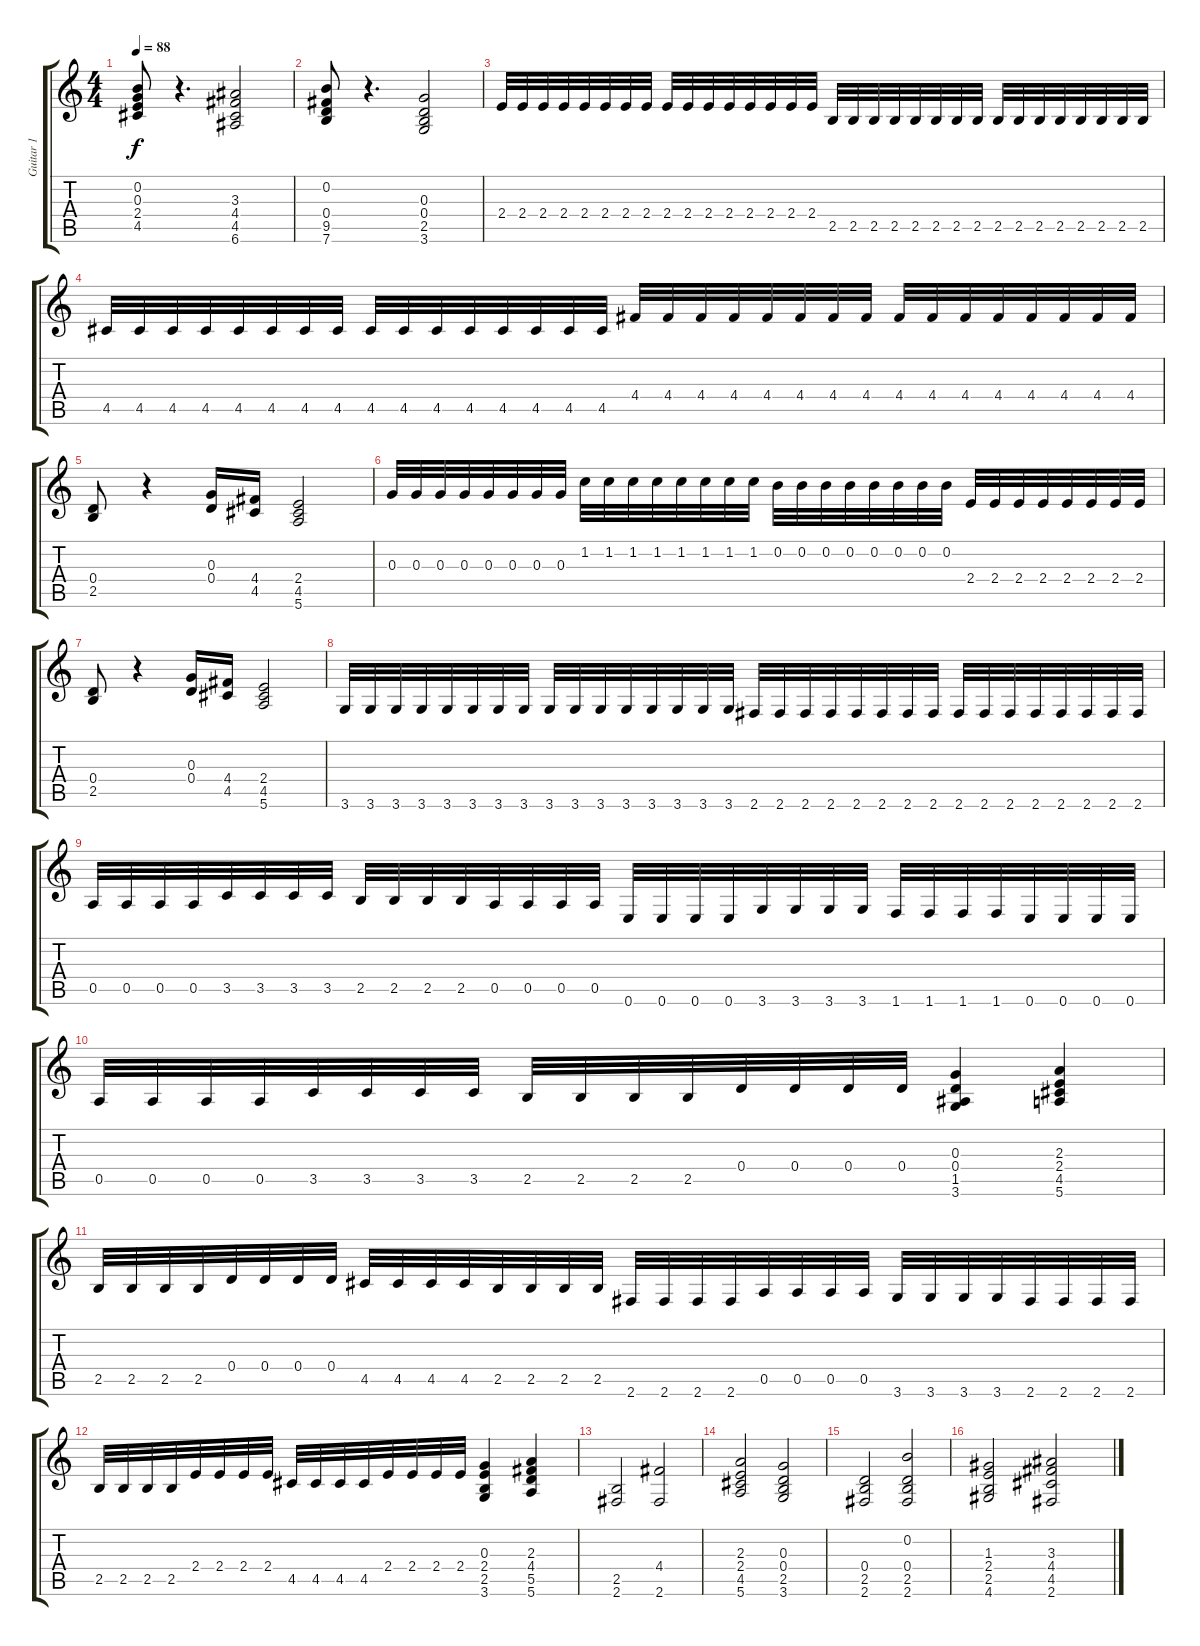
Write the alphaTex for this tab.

\track ("Guitar 1" "Guitar 1") {instrument distortionguitar}
\staff {score tabs}
\tuning (E4 B3 G3 D3 A2 E2) {hide}
\ts (4 4)
\tempo 88
\clef g2
\ks c
(0.2 0.3 2.4 4.5).8{dy f} r.4{d} (3.3 4.4 4.5 6.6).2 |
(0.2 0.4 9.5 7.6).8 r.4{d} (0.3 0.4 2.5 3.6).2 |
2.4.32 2.4.32 2.4.32 2.4.32 2.4.32 2.4.32 2.4.32 2.4.32 2.4.32 2.4.32 2.4.32 2.4.32 2.4.32 2.4.32 2.4.32 2.4.32 2.5.32 2.5.32 2.5.32 2.5.32 2.5.32 2.5.32 2.5.32 2.5.32 2.5.32 2.5.32 2.5.32 2.5.32 2.5.32 2.5.32 2.5.32 2.5.32 |
4.5.32 4.5.32 4.5.32 4.5.32 4.5.32 4.5.32 4.5.32 4.5.32 4.5.32 4.5.32 4.5.32 4.5.32 4.5.32 4.5.32 4.5.32 4.5.32 4.4.32 4.4.32 4.4.32 4.4.32 4.4.32 4.4.32 4.4.32 4.4.32 4.4.32 4.4.32 4.4.32 4.4.32 4.4.32 4.4.32 4.4.32 4.4.32 |
(0.4 2.5).8 r.4 (0.3 0.4).16 (4.4 4.5).16 (2.4 4.5 5.6).2 |
0.3.32 0.3.32 0.3.32 0.3.32 0.3.32 0.3.32 0.3.32 0.3.32 1.2.32 1.2.32 1.2.32 1.2.32 1.2.32 1.2.32 1.2.32 1.2.32 0.2.32 0.2.32 0.2.32 0.2.32 0.2.32 0.2.32 0.2.32 0.2.32 2.4.32 2.4.32 2.4.32 2.4.32 2.4.32 2.4.32 2.4.32 2.4.32 |
(0.4 2.5).8 r.4 (0.3 0.4).16 (4.4 4.5).16 (2.4 4.5 5.6).2 |
3.6.32 3.6.32 3.6.32 3.6.32 3.6.32 3.6.32 3.6.32 3.6.32 3.6.32 3.6.32 3.6.32 3.6.32 3.6.32 3.6.32 3.6.32 3.6.32 2.6.32 2.6.32 2.6.32 2.6.32 2.6.32 2.6.32 2.6.32 2.6.32 2.6.32 2.6.32 2.6.32 2.6.32 2.6.32 2.6.32 2.6.32 2.6.32 |
0.5.32 0.5.32 0.5.32 0.5.32 3.5.32 3.5.32 3.5.32 3.5.32 2.5.32 2.5.32 2.5.32 2.5.32 0.5.32 0.5.32 0.5.32 0.5.32 0.6.32 0.6.32 0.6.32 0.6.32 3.6.32 3.6.32 3.6.32 3.6.32 1.6.32 1.6.32 1.6.32 1.6.32 0.6.32 0.6.32 0.6.32 0.6.32 |
0.5.32 0.5.32 0.5.32 0.5.32 3.5.32 3.5.32 3.5.32 3.5.32 2.5.32 2.5.32 2.5.32 2.5.32 0.4.32 0.4.32 0.4.32 0.4.32 (0.3 0.4 1.5 3.6).4 (2.3 2.4 4.5 5.6).4 |
2.5.32 2.5.32 2.5.32 2.5.32 0.4.32 0.4.32 0.4.32 0.4.32 4.5.32 4.5.32 4.5.32 4.5.32 2.5.32 2.5.32 2.5.32 2.5.32 2.6.32 2.6.32 2.6.32 2.6.32 0.5.32 0.5.32 0.5.32 0.5.32 3.6.32 3.6.32 3.6.32 3.6.32 2.6.32 2.6.32 2.6.32 2.6.32 |
2.5.32 2.5.32 2.5.32 2.5.32 2.4.32 2.4.32 2.4.32 2.4.32 4.5.32 4.5.32 4.5.32 4.5.32 2.4.32 2.4.32 2.4.32 2.4.32 (0.3 2.4 2.5 3.6).4 (2.3 4.4 5.5 5.6).4 |
(2.5 2.6).2 (4.4 2.6).2 |
(2.3 2.4 4.5 5.6).2 (0.3 0.4 2.5 3.6).2 |
(0.4 2.5 2.6).2 (0.2 0.4 2.5 2.6).2 |
(1.3 2.4 2.5 4.6).2 (3.3 4.4 4.5 2.6).2
